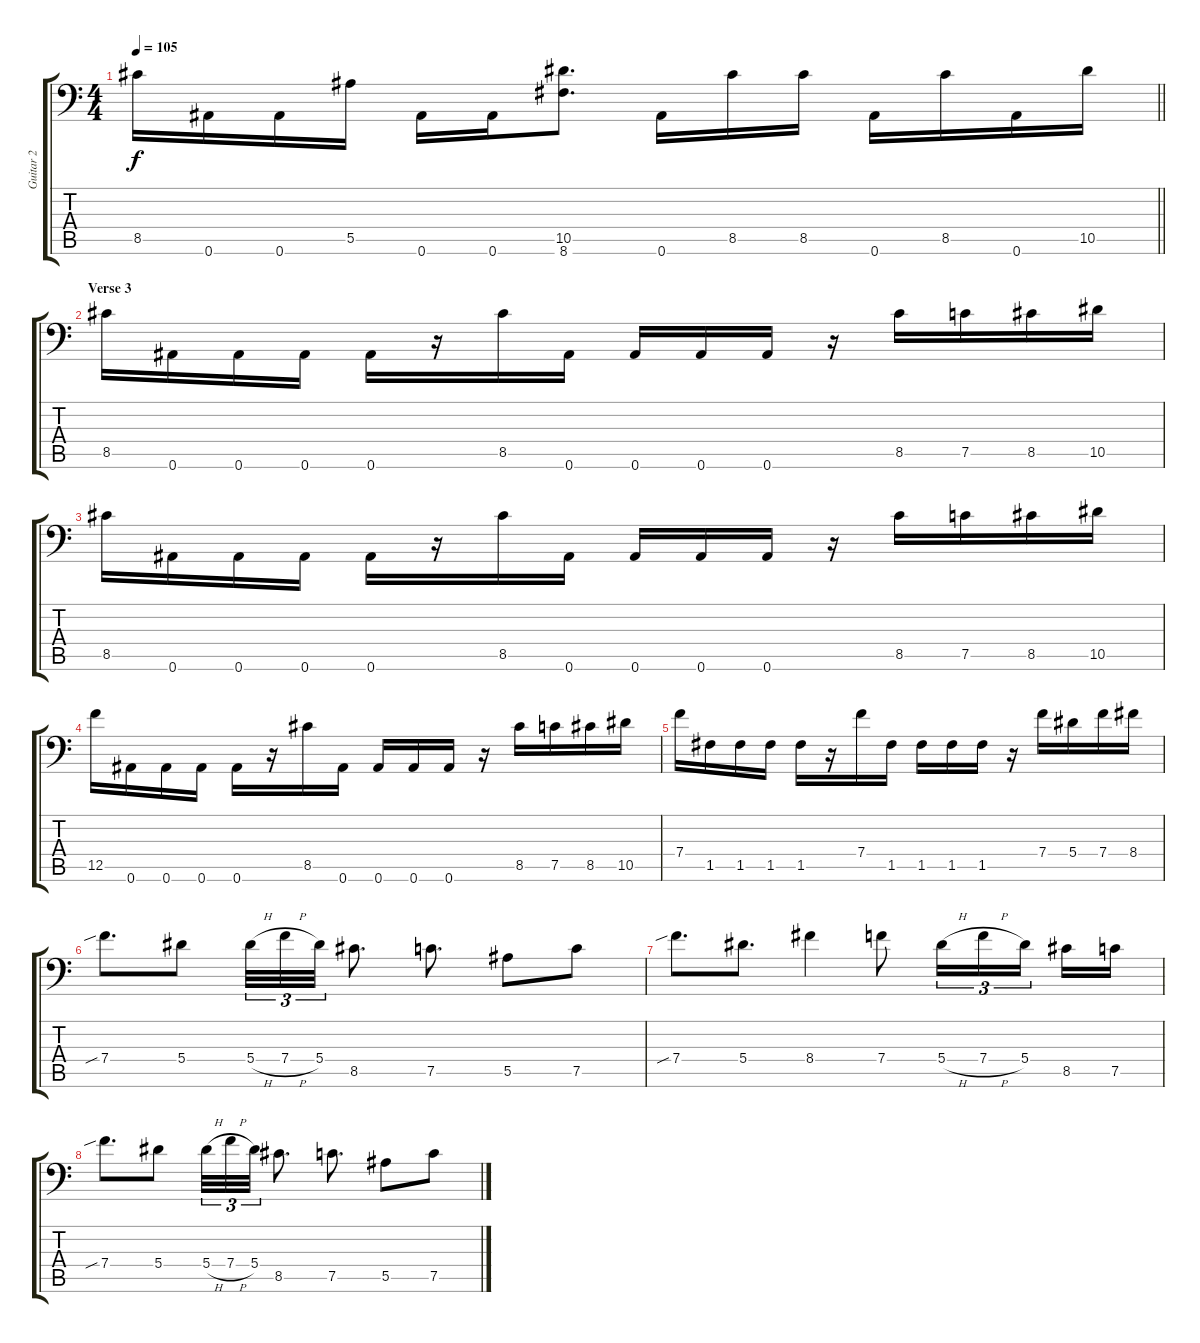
\track ("Guitar 2" "Guitar 2") {instrument distortionguitar}
\staff {score tabs}
\tuning (C4 G3 Eb3 Bb2 F2 Bb1) {hide}
\ts (4 4)
\tempo 105
\clef f4
\barLineRight lightlight
\ks c
8.5.16{dy f} 0.6.16 0.6.16 5.5.16 0.6.16 0.6.16 (10.5 8.6).8{d} 0.6.16 8.5.16 8.5.16 0.6.16 8.5.16 0.6.16 10.5.16 |
\section ("" "Verse 3")
8.5.16 0.6.16 0.6.16 0.6.16 0.6.16 r.16 8.5.16 0.6.16 0.6.16 0.6.16 0.6.16 r.16 8.5.16 7.5.16 8.5.16 10.5.16 |
8.5.16 0.6.16 0.6.16 0.6.16 0.6.16 r.16 8.5.16 0.6.16 0.6.16 0.6.16 0.6.16 r.16 8.5.16 7.5.16 8.5.16 10.5.16 |
12.5.16 0.6.16 0.6.16 0.6.16 0.6.16 r.16 8.5.16 0.6.16 0.6.16 0.6.16 0.6.16 r.16 8.5.16 7.5.16 8.5.16 10.5.16 |
7.4.16 1.5.16 1.5.16 1.5.16 1.5.16 r.16 7.4.16 1.5.16 1.5.16 1.5.16 1.5.16 r.16 7.4.16 5.4.16 7.4.16 8.4.16 |
7.4{sib}.8{d} 5.4.8 5.4{h}.32{tu (3 2)} 7.4{h}.32{tu (3 2)} 5.4.32{tu (3 2)} 8.5.8{d} 7.5.8{d} 5.5.8 7.5.8 |
7.4{sib}.8{d} 5.4.8{d} 8.4.4 7.4.8 5.4{h}.16{tu (3 2)} 7.4{h}.16{tu (3 2)} 5.4.16{tu (3 2) beam splitsecondary} 8.5.16 7.5.16 |
7.4{sib}.8{d} 5.4.8 5.4{h}.32{tu (3 2)} 7.4{h}.32{tu (3 2)} 5.4.32{tu (3 2)} 8.5.8{d} 7.5.8{d} 5.5.8 7.5.8
